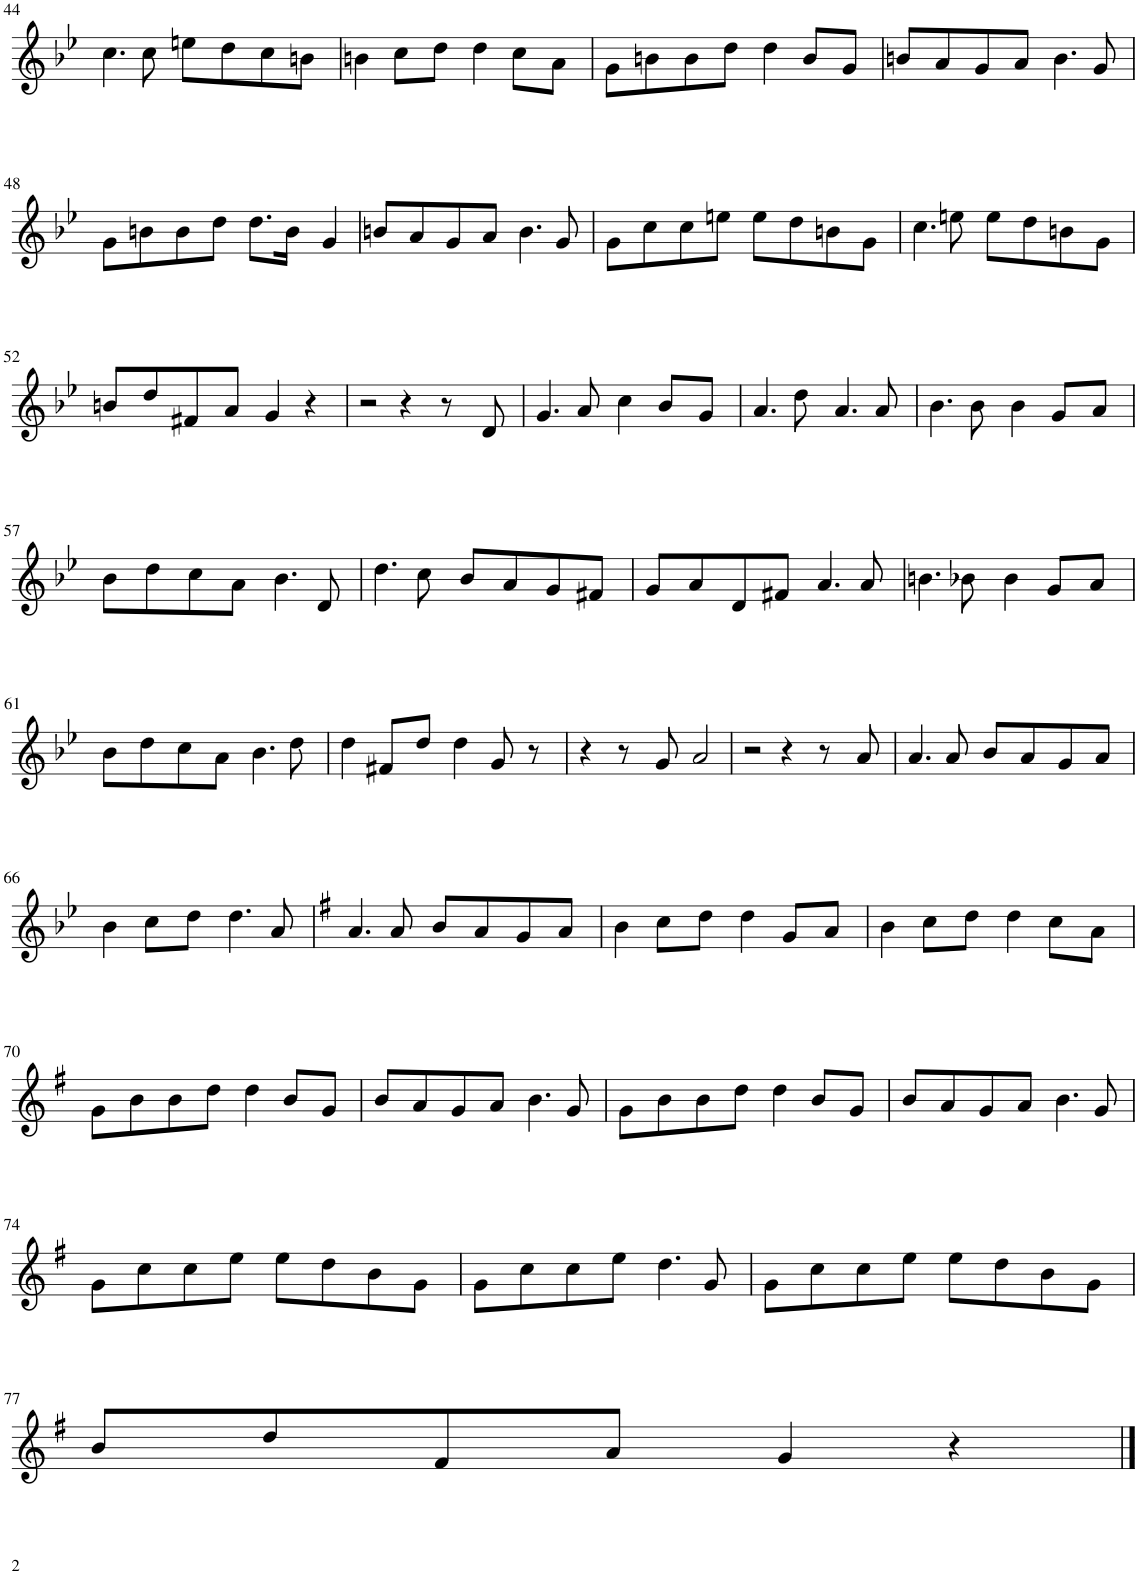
**kern
*part1
*staff1
*I"Piano
*I'Pno
!!LO:PB:g=z
*clefG2
*k[b-e-]
*M2/2
=44
4.cc\
8cc\
8een\L
8dd\
8cc\
8bn\J
=45
4bn\
8cc\L
8dd\J
4dd\
8cc\L
8a\J
=46
8g\L
8bn\
8b\
8dd\J
4dd\
8b/L
8g/J
=47
8bn/L
8a/
8g/
8a/J
4.b\
8g/
!!LO:LB:g=z
=48
8g\L
8bn\
8b\
8dd\J
8.dd\L
16b\Jk
4g/
=49
8bn/L
8a/
8g/
8a/J
4.b\
8g/
=50
8g\L
8cc\
8cc\
8een\J
8ee\L
8dd\
8bn\
8g\J
=51
4.cc\
8een\
8ee\L
8dd\
8bn\
8g\J
!!LO:LB:g=z
=52
8bn/L
8dd/
8f#X/
8a/J
4g/
4r
=53
2r
4r
8r
8d/
=54
4.g/
8a/
4cc\
8b-/L
8g/J
=55
4.a/
8dd\
4.a/
8a/
=56
4.b-\
8b-\
4b-\
8g/L
8a/J
!!LO:LB:g=z
=57
8b-\L
8dd\
8cc\
8a\J
4.b-\
8d/
=58
4.dd\
8cc\
8b-/L
8a/
8g/
8f#X/J
=59
8g/L
8a/
8d/
8f#X/J
4.a/
8a/
=60
4.bn\
8b-X\
4b-\
8g/L
8a/J
!!LO:LB:g=z
=61
8b-\L
8dd\
8cc\
8a\J
4.b-\
8dd\
=62
4dd\
8f#X/L
8dd/J
4dd\
8g/
8r
=63
4r
8r
8g/
2a/
=64
2r
4r
8r
8a/
=65
4.a/
8a/
8b-/L
8a/
8g/
8a/J
!!LO:LB:g=z
=66
4b-\
8cc\L
8dd\J
4.dd\
8a/
=67
*k[f#]
4.a/
8a/
8b/L
8a/
8g/
8a/J
=68
4b\
8cc\L
8dd\J
4dd\
8g/L
8a/J
=69
4b\
8cc\L
8dd\J
4dd\
8cc\L
8a\J
!!LO:LB:g=z
=70
8g\L
8b\
8b\
8dd\J
4dd\
8b/L
8g/J
=71
8b/L
8a/
8g/
8a/J
4.b\
8g/
=72
8g\L
8b\
8b\
8dd\J
4dd\
8b/L
8g/J
=73
8b/L
8a/
8g/
8a/J
4.b\
8g/
!!LO:LB:g=z
=74
8g\L
8cc\
8cc\
8ee\J
8ee\L
8dd\
8b\
8g\J
=75
8g\L
8cc\
8cc\
8ee\J
4.dd\
8g/
=76
8g\L
8cc\
8cc\
8ee\J
8ee\L
8dd\
8b\
8g\J
!!LO:LB:g=z
=77
8b/L
8dd/
8f#/
8a/J
4g/
4r
==
*-
